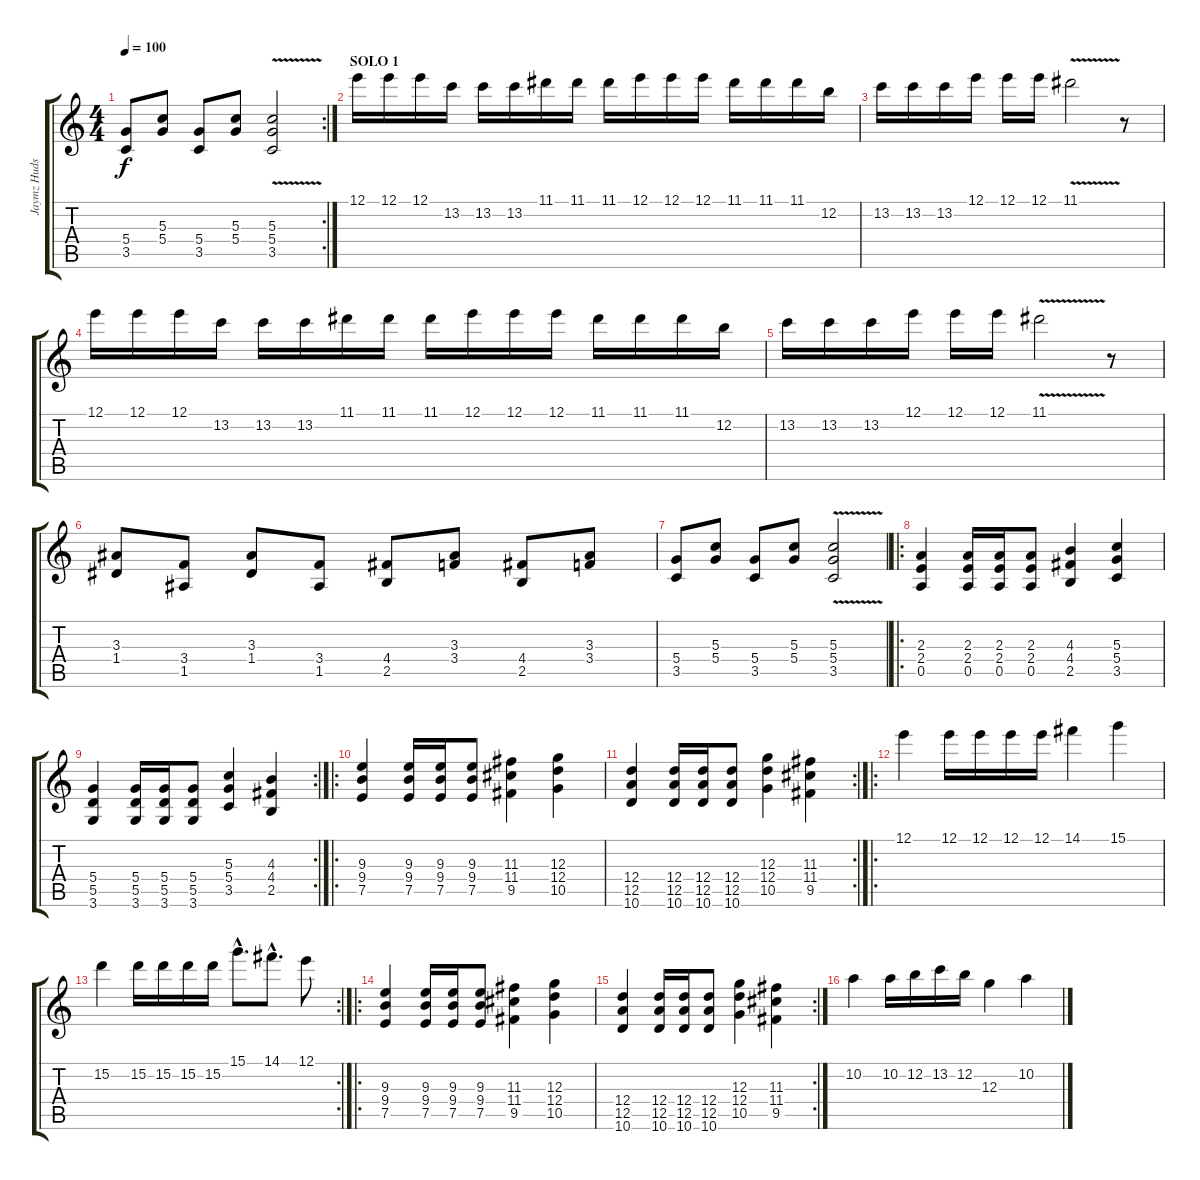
\track ("Jaymz Hudson" "Jaymz Huds") {instrument distortionguitar}
\staff {score tabs}
\tuning (E4 B3 G3 D3 A2 E2) {hide}
\rc 2
\ts (4 4)
\tempo 100
\clef g2
\ks c
(5.4 3.5).8{dy f} (5.3 5.4).8 (5.4 3.5).8 (5.3 5.4).8 (5.3{v} 5.4{v} 3.5{v}).2 |
\section ("" "SOLO 1")
12.1.16 12.1.16 12.1.16 13.2.16 13.2.16 13.2.16 11.1.16 11.1.16 11.1.16 12.1.16 12.1.16 12.1.16 11.1.16 11.1.16 11.1.16 12.2.16 |
13.2.16 13.2.16 13.2.16 12.1.16 12.1.16 12.1.16 11.1{v}.2 r.8 |
12.1.16 12.1.16 12.1.16 13.2.16 13.2.16 13.2.16 11.1.16 11.1.16 11.1.16 12.1.16 12.1.16 12.1.16 11.1.16 11.1.16 11.1.16 12.2.16 |
13.2.16 13.2.16 13.2.16 12.1.16 12.1.16 12.1.16 11.1{v}.2 r.8 |
(3.3 1.4).8 (3.4 1.5).8 (3.3 1.4).8 (3.4 1.5).8 (4.4 2.5).8 (3.3 3.4).8 (4.4 2.5).8 (3.3 3.4).8 |
(5.4 3.5).8 (5.3 5.4).8 (5.4 3.5).8 (5.3 5.4).8 (5.3{v} 5.4{v} 3.5{v}).2 |
\ro
(2.3 2.4 0.5).4 (2.3 2.4 0.5).16 (2.3 2.4 0.5).16 (2.3 2.4 0.5).8 (4.3 4.4 2.5).4 (5.3 5.4 3.5).4 |
\rc 2
(5.4 5.5 3.6).4 (5.4 5.5 3.6).16 (5.4 5.5 3.6).16 (5.4 5.5 3.6).8 (5.3 5.4 3.5).4 (4.3 4.4 2.5).4 |
\ro
(9.3 9.4 7.5).4 (9.3 9.4 7.5).16 (9.3 9.4 7.5).16 (9.3 9.4 7.5).8 (11.3 11.4 9.5).4 (12.3 12.4 10.5).4 |
\rc 2
(12.4 12.5 10.6).4 (12.4 12.5 10.6).16 (12.4 12.5 10.6).16 (12.4 12.5 10.6).8 (12.3 12.4 10.5).4 (11.3 11.4 9.5).4 |
\ro
12.1.4 12.1.16 12.1.16 12.1.16 12.1.16 14.1.4 15.1.4 |
\rc 2
15.2.4 15.2.16 15.2.16 15.2.16 15.2.16 15.1{hac}.8{d} 14.1{hac}.8{d} 12.1.8 |
\ro
(9.3 9.4 7.5).4 (9.3 9.4 7.5).16 (9.3 9.4 7.5).16 (9.3 9.4 7.5).8 (11.3 11.4 9.5).4 (12.3 12.4 10.5).4 |
\rc 2
(12.4 12.5 10.6).4 (12.4 12.5 10.6).16 (12.4 12.5 10.6).16 (12.4 12.5 10.6).8 (12.3 12.4 10.5).4 (11.3 11.4 9.5).4 |
10.2.4 10.2.16 12.2.16 13.2.16 12.2.16 12.3.4 10.2.4
